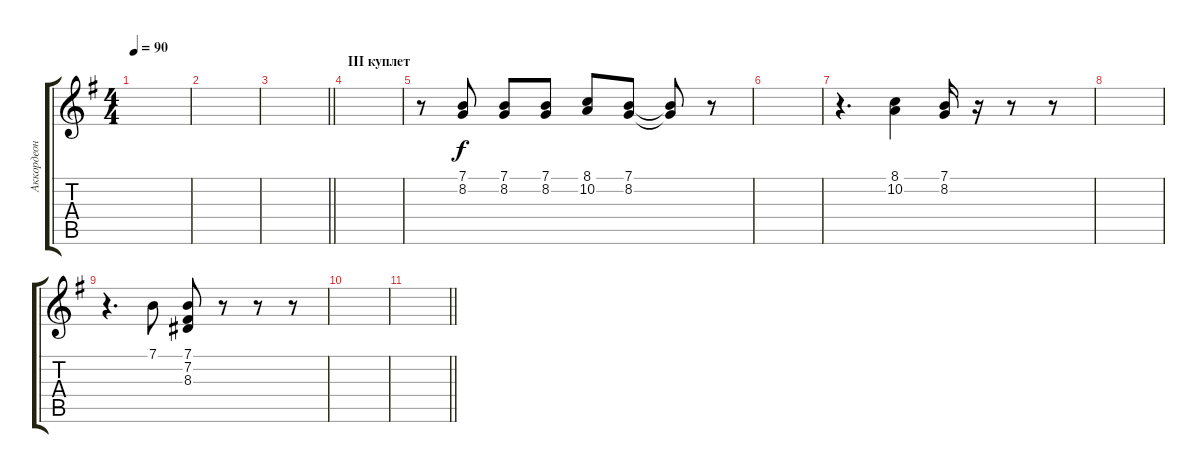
\track ("Аккордеон" "Аккордеон") {instrument accordion}
\staff {score tabs}
\tuning (E4 B3 G3 D3 A2 E2) {hide}
\ts (4 4)
\tempo 90
\clef g2
\ks eminor
|
|
\barLineRight lightlight
|
\section ("" "III куплет")
|
r.8 (7.1 8.2).8 (7.1 8.2).8 (7.1 8.2).8 (8.1 10.2).8 (7.1 8.2).8 (7.1{t} 8.2{t}).8 r.8 |
|
r.4{d} (8.1 10.2).4 (7.1 8.2).16 r.16 r.8 r.8 |
|
r.4{d} 7.1.8 (7.1 7.2 8.3).8 r.8 r.8 r.8 |
|
\barLineRight lightlight
